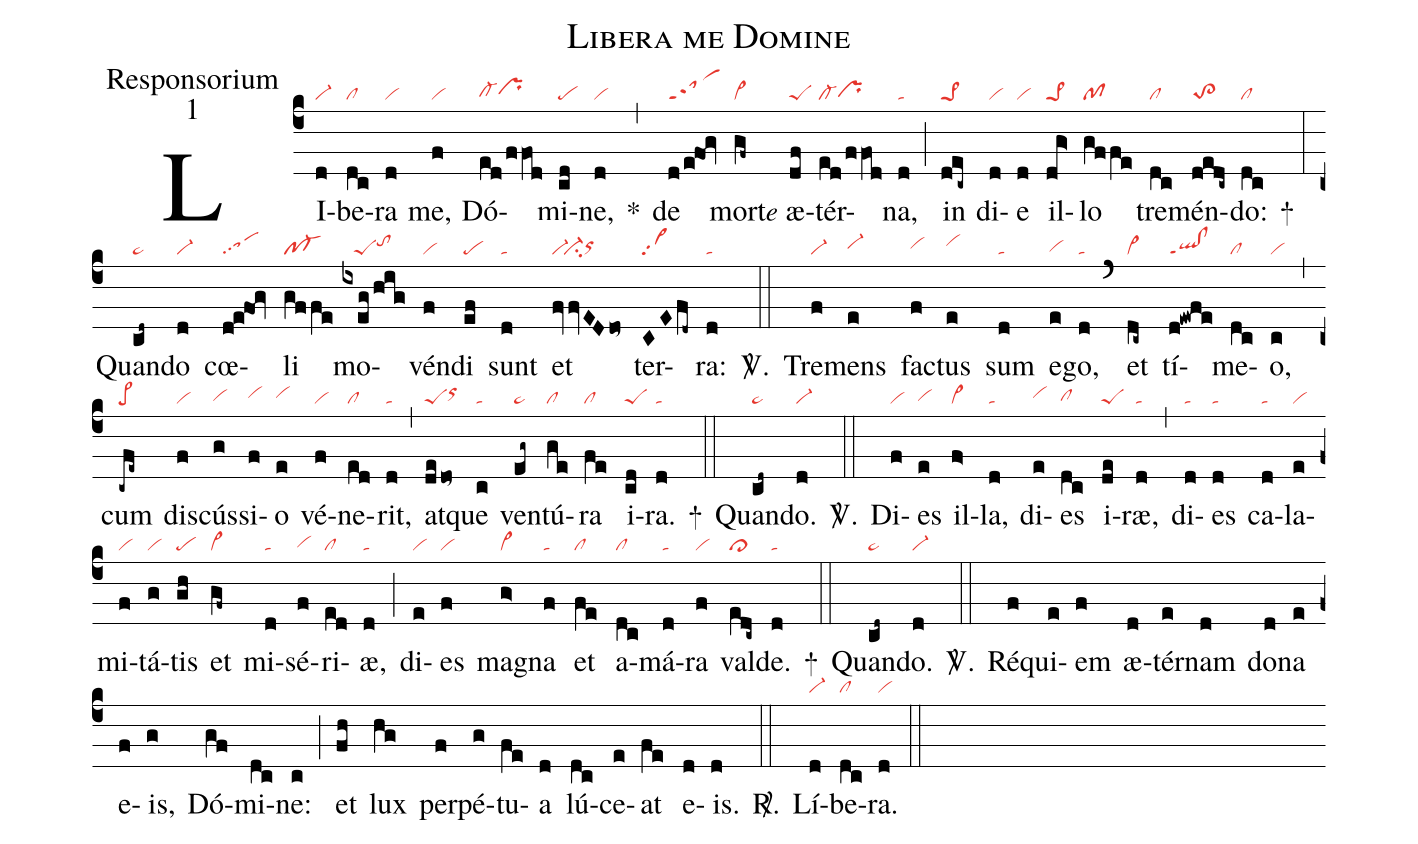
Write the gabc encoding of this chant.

name: Libera me Domine;
office-part: Responsorium;
mode: 1;
nabc-lines: 1;
%%
(c4)
LI(d|vi-)be(dc|cl)ra(d|vi) me,(f|vi) Dó(ed/ffOd|cl-hgprhh)mi(cd|pe)ne,(d|vi) *(,)
de(d/efOg|saM5ppt1) mor(gf~|vi>)t<e>e</e> æ(df|peS)tér(ed/ffOd|cl-prhg)na,(d|ta) (;)
in(dec~|pe>1) di(d|vi)e(d|vi) il(dg>|pe>1)lo(gffe|pf) tre(dc|cl)mén(dedc~|to>2)do:(dc|cl) +(:)
Quan(cd~|ta>)do(d|vi-) cœ(d!efOg|sapp1)li(gffe|pf-) mo(ixeg/hig|///peStohi)vén(f|vi)di(ef|pe) sunt(d|ta) et(fvvEDdo~|vi-`ci-orhh) ter(CEfd~|vi>pp2)ra:(d|ta) <sp>V/</sp>.(::)
Tre(f|vi-)mens(e|vi-hh) fac(f|vihh)tus(e|vihi) sum(d|ta) e(e|vihg)go,(d|ta) (`)
et(dc~|vi>) tí(d!ewfe|ql!clppt1)me(dc|cl)o,(c|vi) (,)
cum(-cfe~|pe>) dis(f|vi)cús(g|vihg)si(f|vihh)o(e|vihh) vé(f|vi)ne(ed|cl)rit,(d|ta) (,)
at(de/do~|peSorhi)que(c|ta) ven(eg~|ta>)tú(ge|cl)ra(fe|cl) i(cd|peS)ra.(d|ta) +(::)
Quan(cd~|ta>)do.(d|vi-) <sp>V/</sp>.(::)
Di(f|vi)es(e|vihg) il(f>|vi>)la,(d|ta) di(e|vihh)es(dc|clhg) i(de|peS)ræ,(d|ta) (,)
di(d|ta)es(d|ta) ca(d|ta)la(e|vi)mi(f|vi)tá(g|vi)tis(gh|pe) et(gf~|vi>) mi(d|ta)sé(f|vihg)ri(ed|cl)æ,(d|ta) (;)
di(e|vi)es(f|vi) ma(g>|vi>)gna(f|ta) et(fe|cl) a(dc|cl)má(d|ta)ra(f|vi) val(edc~|cl>)de.(d|ta) +(::)
Quan(cd~|ta>)do.(d|vi-) <sp>V/</sp>.(::)
Ré(f)qui(e)em(f) æ(d)tér(e)nam(d) do(d)na(e) e(f)is,(g) Dó(gf)mi(dc)ne:(c) (;)
et(fh) lux(hg) per(f)pé(g)tu(fe)a(d) lú(dc)ce(e)at(fe) e(d)is.(d) <sp>R/</sp>.(::)
Lí(d|vi-)be(dc|cl)ra.(d|vi) (::)
